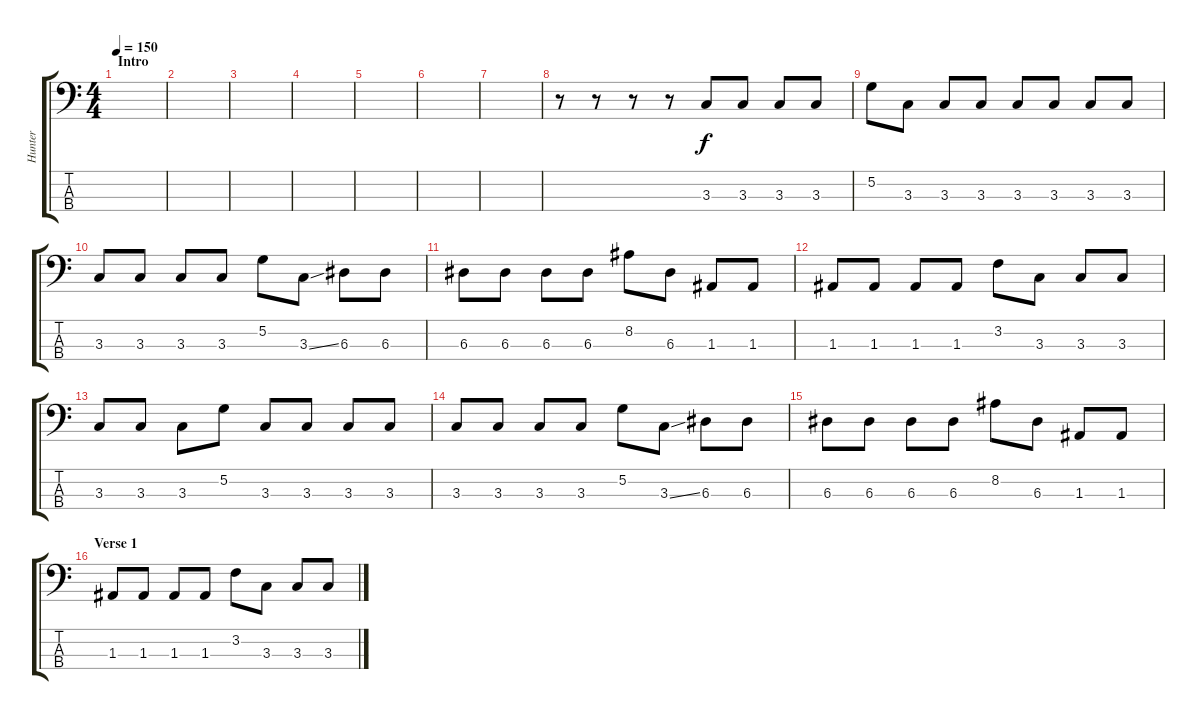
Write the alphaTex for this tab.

\track ("Hunter" "Hunter") {instrument electricbasspick}
\staff {score tabs}
\tuning (G2 D2 A1 E1) {hide}
\ts (4 4)
\section ("" "Intro")
\tempo 150
\clef f4
\ks c
|
|
|
|
|
|
|
r.8 r.8 r.8 r.8 3.3.8 3.3.8 3.3.8 3.3.8 |
5.2.8 3.3.8 3.3.8 3.3.8 3.3.8 3.3.8 3.3.8 3.3.8 |
3.3.8 3.3.8 3.3.8 3.3.8 5.2.8 3.3{ss}.8 6.3.8 6.3.8 |
6.3.8 6.3.8 6.3.8 6.3.8 8.2.8 6.3.8 1.3.8 1.3.8 |
1.3.8 1.3.8 1.3.8 1.3.8 3.2.8 3.3.8 3.3.8 3.3.8 |
3.3.8 3.3.8 3.3.8 5.2.8 3.3.8 3.3.8 3.3.8 3.3.8 |
3.3.8 3.3.8 3.3.8 3.3.8 5.2.8 3.3{ss}.8 6.3.8 6.3.8 |
6.3.8 6.3.8 6.3.8 6.3.8 8.2.8 6.3.8 1.3.8 1.3.8 |
\section ("" "Verse 1")
1.3.8 1.3.8 1.3.8 1.3.8 3.2.8 3.3.8 3.3.8 3.3.8
